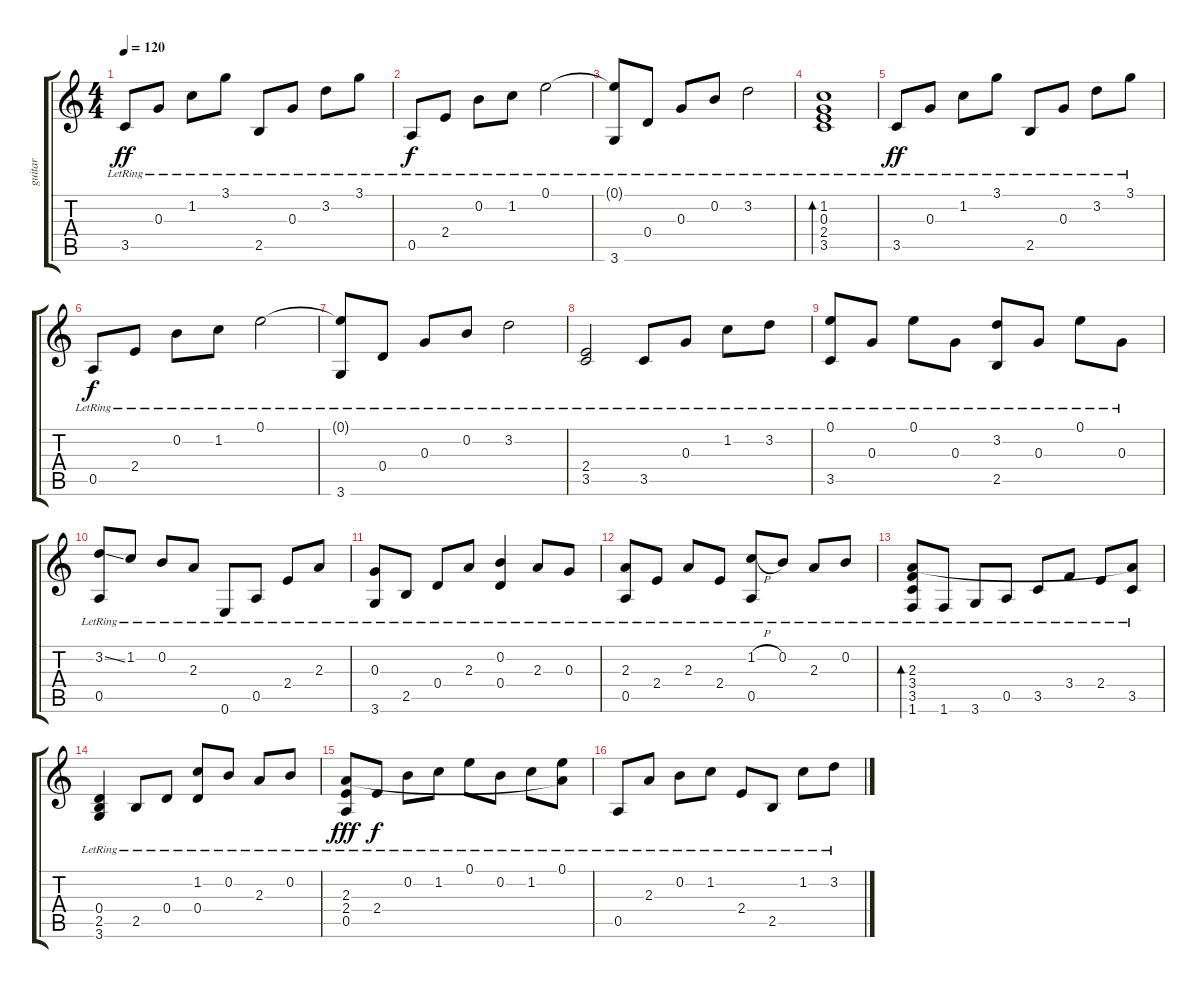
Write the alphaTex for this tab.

\track ("guitar" "guitar") {instrument acousticguitarnylon}
\staff {score tabs}
\tuning (E4 B3 G3 D3 A2 E2) {hide}
\ts (4 4)
\tempo 120
\clef g2
\ks c
3.5{lr}.8{dy ff instrument acousticguitarnylon} 0.3{lr}.8 1.2{lr}.8 3.1{lr}.8 2.5{lr}.8 0.3{lr}.8 3.2{lr}.8 3.1{lr}.8 |
0.5{lr}.8{dy f} 2.4{lr}.8 0.2{lr}.8 1.2{lr}.8 0.1{lr}.2 |
(0.1{t} 3.6{lr}).8 0.4{lr}.8 0.3{lr}.8 0.2{lr}.8 3.2{lr}.2 |
(1.2{lr} 0.3{lr} 2.4{lr} 3.5{lr}).1{bd 240} |
3.5{lr}.8{dy ff} 0.3{lr}.8 1.2{lr}.8 3.1{lr}.8 2.5{lr}.8 0.3{lr}.8 3.2{lr}.8 3.1{lr}.8 |
0.5{lr}.8{dy f} 2.4{lr}.8 0.2{lr}.8 1.2{lr}.8 0.1{lr}.2 |
(0.1{t} 3.6{lr}).8 0.4{lr}.8 0.3{lr}.8 0.2{lr}.8 3.2{lr}.2 |
(2.4{lr} 3.5{lr}).2 3.5{lr}.8 0.3{lr}.8 1.2{lr}.8 3.2{lr}.8 |
(0.1{lr} 3.5{lr}).8 0.3{lr}.8 0.1{lr}.8 0.3{lr}.8 (3.2{lr} 2.5{lr}).8 0.3{lr}.8 0.1{lr}.8 0.3{lr}.8 |
(3.2{ss} 0.5{lr}).8 1.2{lr}.8 0.2{lr}.8 2.3{lr}.8 0.6{lr}.8 0.5{lr}.8 2.4{lr}.8 2.3{lr}.8 |
(0.3{lr} 3.6{lr}).8 2.5{lr}.8 0.4{lr}.8 2.3{lr}.8 (0.2{lr} 0.4{lr}).4 2.3{lr}.8 0.3{lr}.8 |
(2.3{lr} 0.5{lr}).8 2.4{lr}.8 2.3{lr}.8 2.4{lr}.8 (1.2{h} 0.5{lr}).8 0.2{lr}.8 2.3{lr}.8 0.2{lr}.8 |
(2.3{lr} 3.4{lr} 3.5{lr} 1.6{lr}).8{bd 120} 1.6{lr}.8 3.6{lr}.8 0.5{lr}.8 3.5{lr}.8 3.4{lr}.8 2.4{lr}.8 (2.3{t} 3.5{lr}).8 |
(0.4{lr} 2.5{lr} 3.6{lr}).4 2.5{lr}.8 0.4{lr}.8 (1.2{lr} 0.4{lr}).8 0.2{lr}.8 2.3{lr}.8 0.2{lr}.8 |
(2.3{lr} 2.4{lr} 0.5{lr}).8{dy fff} 2.4{lr}.8{dy f} 0.2{lr}.8 1.2{lr}.8 0.1{lr}.8 0.2{lr}.8 1.2{lr}.8 (0.1{lr} 2.3{t}).8 |
0.5{lr}.8 2.3{lr}.8 0.2{lr}.8 1.2{lr}.8 2.4{lr}.8 2.5{lr}.8 1.2{lr}.8 3.2{lr}.8
